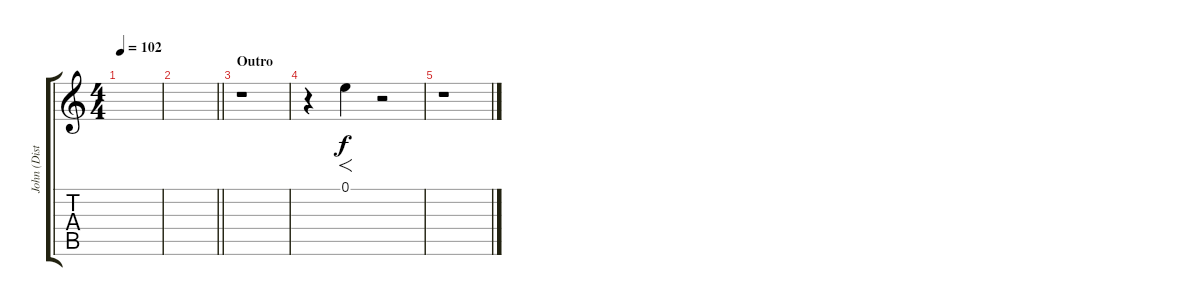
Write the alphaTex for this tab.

\track ("John (Distortion 4)" "John (Dist") {instrument distortionguitar}
\staff {score tabs}
\tuning (E4 B3 G3 D3 A2 E2) {hide}
\ts (4 4)
\tempo 102
\clef g2
\ks c
|
\barLineRight lightlight
|
\section ("" "Outro")
r.1 |
r.4 0.1.4{f} r.2 |
r.1
